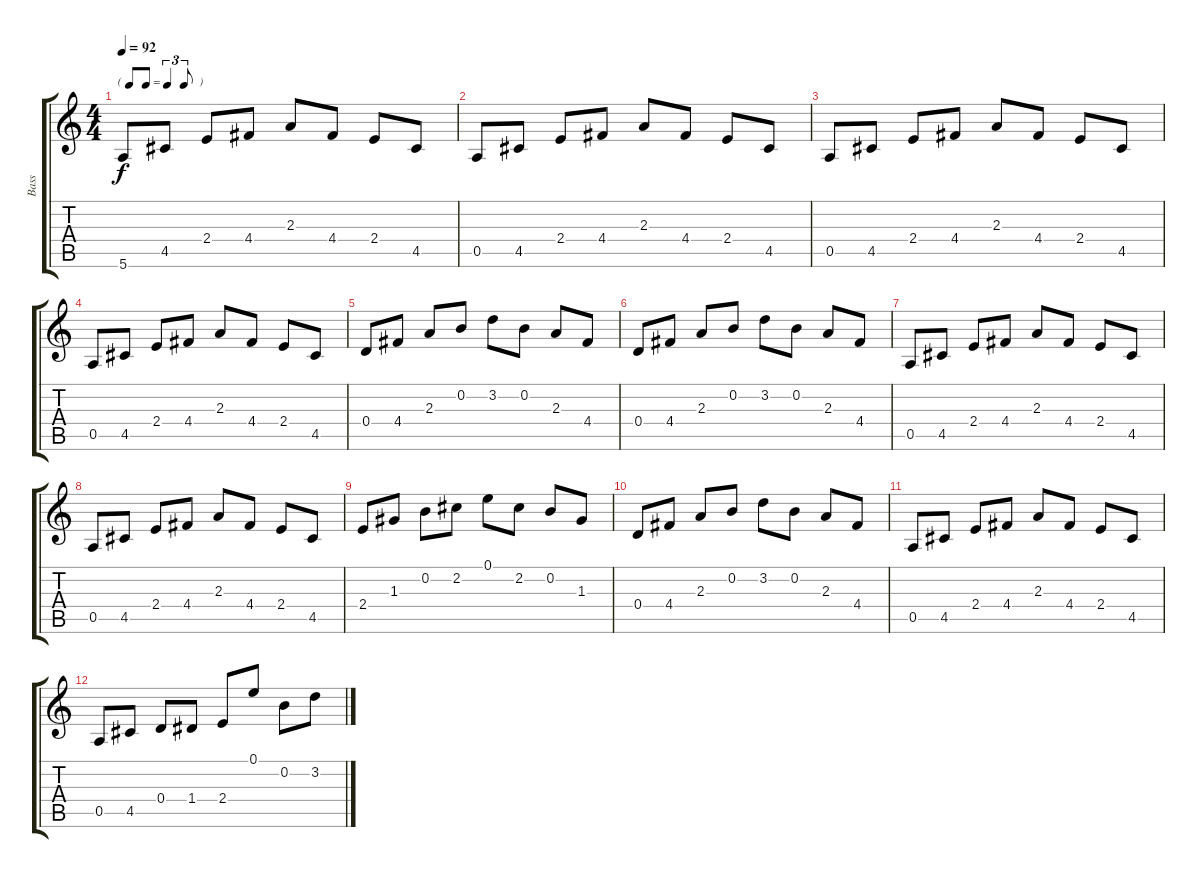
\track ("Bass" "Bass") {instrument electricbassfinger}
\staff {score tabs}
\tuning (E4 B3 G3 D3 A2 E2) {hide}
\ts (4 4)
\tf triplet8th
\tempo 92
\clef g2
\ks c
5.6.8{dy f instrument electricbassfinger} 4.5.8 2.4.8 4.4.8 2.3.8 4.4.8 2.4.8 4.5.8 |
0.5.8 4.5.8 2.4.8 4.4.8 2.3.8 4.4.8 2.4.8 4.5.8 |
0.5.8 4.5.8 2.4.8 4.4.8 2.3.8 4.4.8 2.4.8 4.5.8 |
0.5.8 4.5.8 2.4.8 4.4.8 2.3.8 4.4.8 2.4.8 4.5.8 |
0.4.8 4.4.8 2.3.8 0.2.8 3.2.8 0.2.8 2.3.8 4.4.8 |
0.4.8 4.4.8 2.3.8 0.2.8 3.2.8 0.2.8 2.3.8 4.4.8 |
0.5.8 4.5.8 2.4.8 4.4.8 2.3.8 4.4.8 2.4.8 4.5.8 |
0.5.8 4.5.8 2.4.8 4.4.8 2.3.8 4.4.8 2.4.8 4.5.8 |
2.4.8 1.3.8 0.2.8 2.2.8 0.1.8 2.2.8 0.2.8 1.3.8 |
0.4.8 4.4.8 2.3.8 0.2.8 3.2.8 0.2.8 2.3.8 4.4.8 |
0.5.8 4.5.8 2.4.8 4.4.8 2.3.8 4.4.8 2.4.8 4.5.8 |
0.5.8 4.5.8 0.4.8 1.4.8 2.4.8 0.1.8 0.2.8 3.2.8
